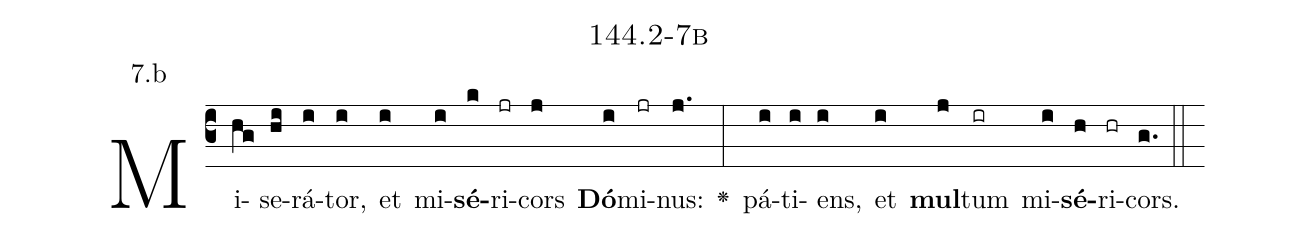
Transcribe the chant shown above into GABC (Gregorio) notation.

name: 144.2-7b;
annotation: 7.b;
%%
(c3)Mi(hg)se(hi)rá(i)tor,(i) et(i) mi(i)<b>sé</b>(k)ri(jr)cors(j) <b>Dó</b>(i)mi(jr)nus:(j.) <v>\greheightstar</v>(:) pá(i)ti(i)ens,(i) et(i) <b>mul</b>(j)tum(ir) mi(i)<b>sé</b>(h)ri(hr)cors.(g.) (::)


%E(i) u(i) o(j) u(i) a(h) e.(g.) (::)
